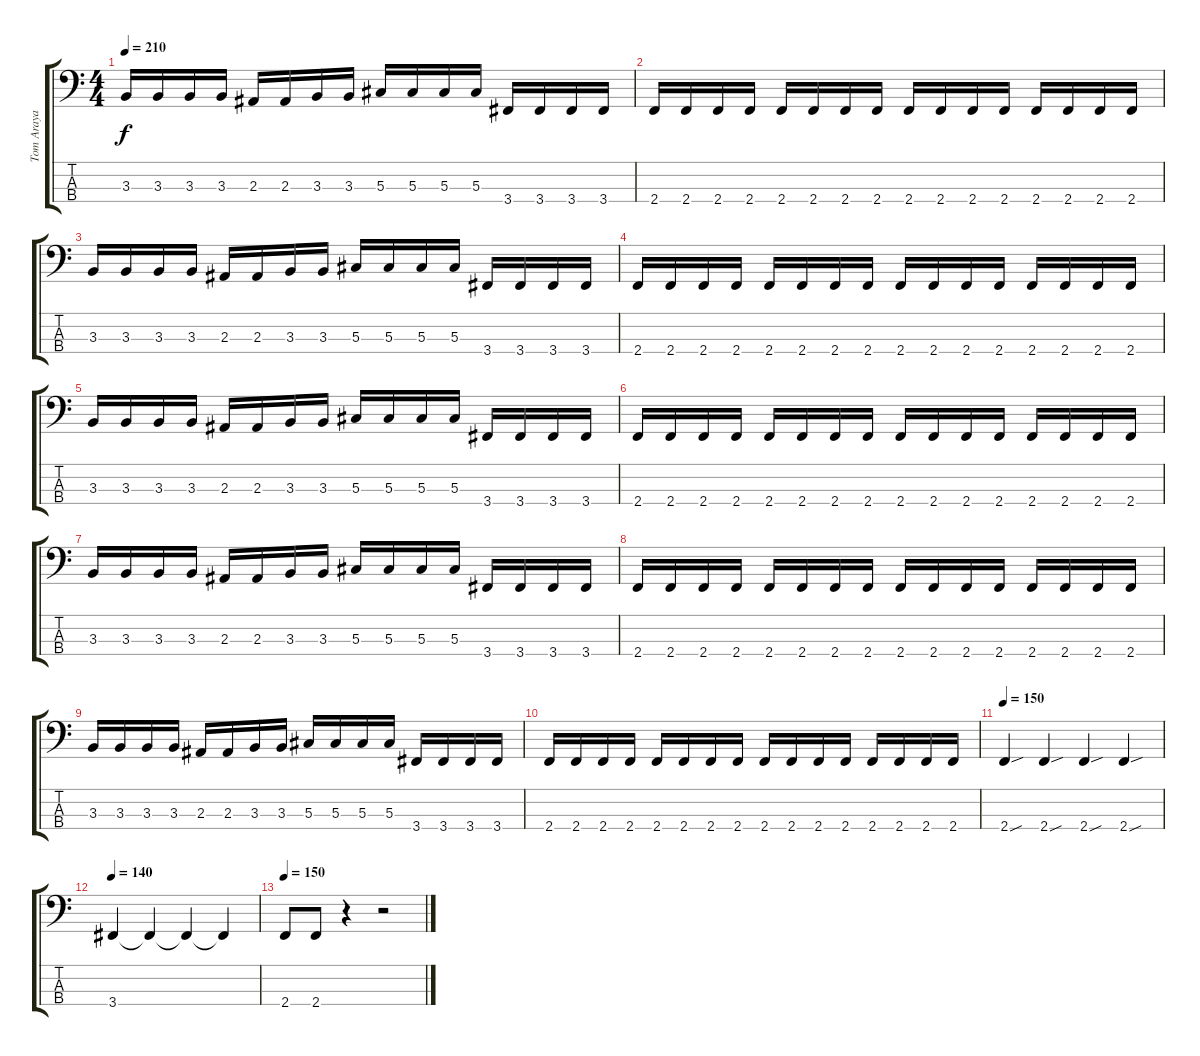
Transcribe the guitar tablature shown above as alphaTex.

\track ("Tom Araya" "Tom Araya") {instrument electricbasspick}
\staff {score tabs}
\tuning (Gb2 Db2 Ab1 Eb1) {hide}
\ts (4 4)
\tempo 210
\clef f4
\ks c
3.3.16{dy f} 3.3.16 3.3.16 3.3.16 2.3.16 2.3.16 3.3.16 3.3.16 5.3.16 5.3.16 5.3.16 5.3.16 3.4.16 3.4.16 3.4.16 3.4.16 |
2.4.16 2.4.16 2.4.16 2.4.16 2.4.16 2.4.16 2.4.16 2.4.16 2.4.16 2.4.16 2.4.16 2.4.16 2.4.16 2.4.16 2.4.16 2.4.16 |
3.3.16 3.3.16 3.3.16 3.3.16 2.3.16 2.3.16 3.3.16 3.3.16 5.3.16 5.3.16 5.3.16 5.3.16 3.4.16 3.4.16 3.4.16 3.4.16 |
2.4.16 2.4.16 2.4.16 2.4.16 2.4.16 2.4.16 2.4.16 2.4.16 2.4.16 2.4.16 2.4.16 2.4.16 2.4.16 2.4.16 2.4.16 2.4.16 |
3.3.16 3.3.16 3.3.16 3.3.16 2.3.16 2.3.16 3.3.16 3.3.16 5.3.16 5.3.16 5.3.16 5.3.16 3.4.16 3.4.16 3.4.16 3.4.16 |
2.4.16 2.4.16 2.4.16 2.4.16 2.4.16 2.4.16 2.4.16 2.4.16 2.4.16 2.4.16 2.4.16 2.4.16 2.4.16 2.4.16 2.4.16 2.4.16 |
3.3.16 3.3.16 3.3.16 3.3.16 2.3.16 2.3.16 3.3.16 3.3.16 5.3.16 5.3.16 5.3.16 5.3.16 3.4.16 3.4.16 3.4.16 3.4.16 |
2.4.16 2.4.16 2.4.16 2.4.16 2.4.16 2.4.16 2.4.16 2.4.16 2.4.16 2.4.16 2.4.16 2.4.16 2.4.16 2.4.16 2.4.16 2.4.16 |
3.3.16 3.3.16 3.3.16 3.3.16 2.3.16 2.3.16 3.3.16 3.3.16 5.3.16 5.3.16 5.3.16 5.3.16 3.4.16 3.4.16 3.4.16 3.4.16 |
2.4.16 2.4.16 2.4.16 2.4.16 2.4.16 2.4.16 2.4.16 2.4.16 2.4.16 2.4.16 2.4.16 2.4.16 2.4.16 2.4.16 2.4.16 2.4.16 |
\tempo 150
2.4{sou}.4 2.4{sou}.4 2.4{sou}.4 2.4{sou}.4 |
\tempo 140
3.4.4 3.4{t}.4 3.4{t}.4 3.4{t}.4 |
\tempo 150
2.4.8 2.4.8 r.4 r.2
